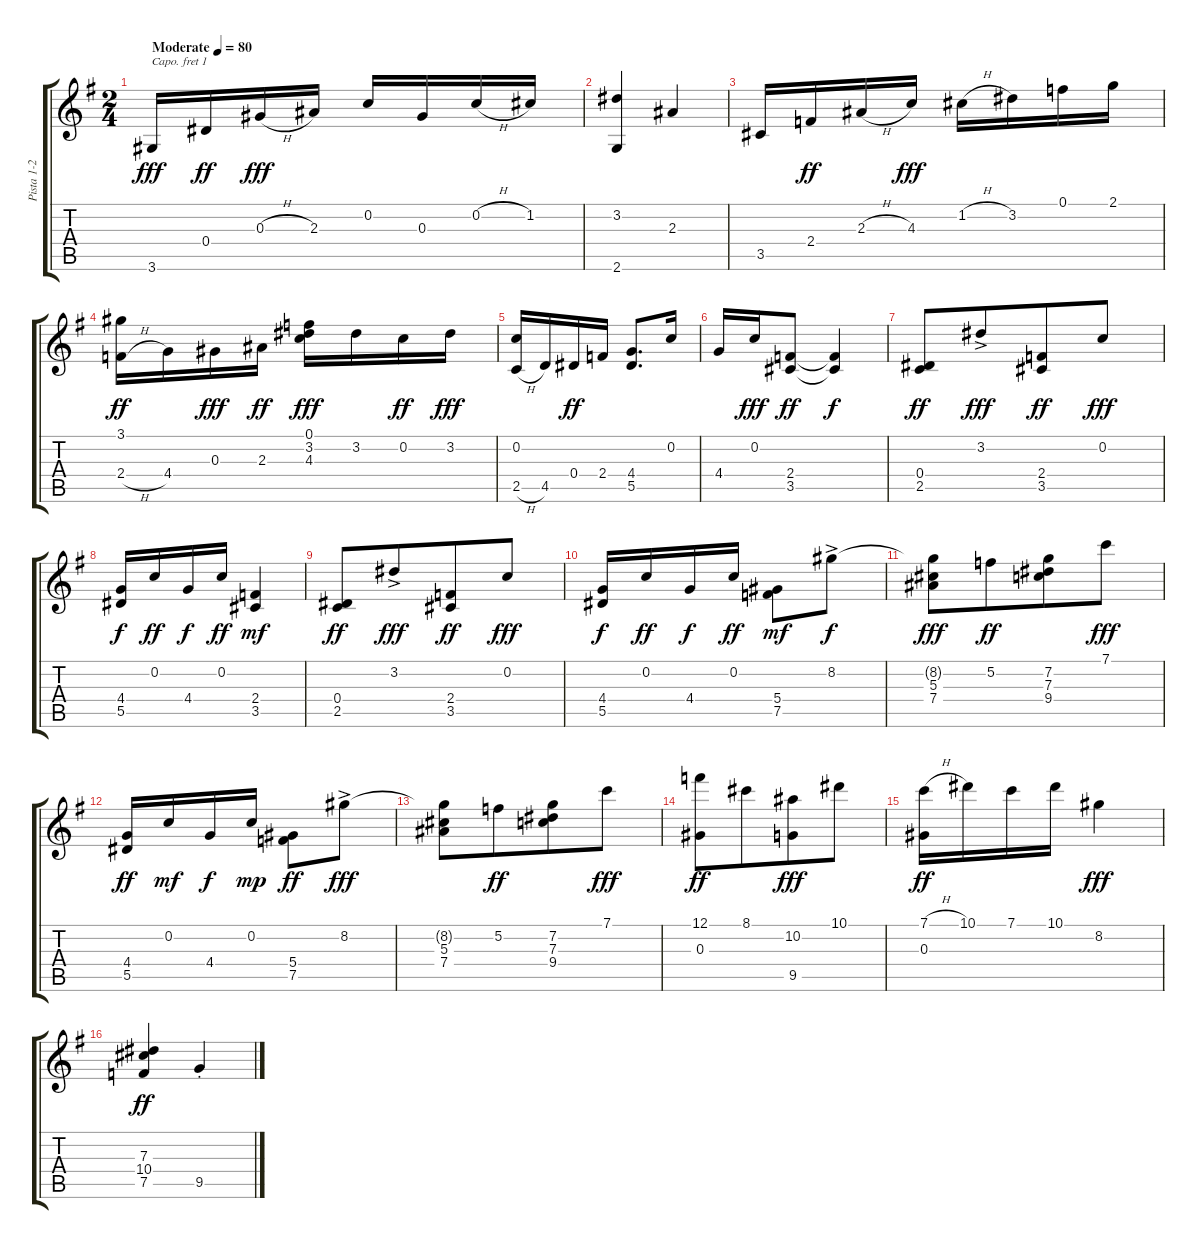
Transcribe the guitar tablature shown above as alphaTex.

\track ("Pista 1-2" "Pista 1-2") {instrument acousticguitarnylon}
\staff {score tabs}
\capo 1
\tuning (E4 B3 G3 D3 A2 E2) {hide}
\ts (2 4)
\tempo (80 "Moderate")
\clef g2
\ks g
3.6.16{dy fff instrument acousticguitarnylon} 0.4.16{dy ff} 0.3{h}.16{dy fff} 2.3.16 0.2.16 0.3.16 0.2{h}.16 1.2.16 |
(3.2 2.6).4 2.3.4 |
3.5.16 2.4.16{dy ff} 2.3{h}.16 4.3.16{dy fff} 1.2{h}.16 3.2.16 0.1.16 2.1.16 |
(3.1 2.4{h}).16{dy ff} 4.4.16 0.3.16{dy fff} 2.3.16{dy ff} (0.1 3.2 4.3).16{dy fff} 3.2.16 0.2.16{dy ff} 3.2.16{dy fff} |
(0.2 2.5{h}).16 4.5.16 0.4.16{dy ff} 2.4.16 (4.4 5.5).8{d} 0.2.16 |
4.4.16 0.2.16{dy fff} (2.4 3.5).8{dy ff} (2.4{t} 3.5{t}).4{dy f} |
(0.4 2.5).8{dy ff} 3.2{ac}.8{dy fff beam merge} (2.4 3.5).8{dy ff} 0.2.8{dy fff} |
(4.4 5.5).16{dy f} 0.2.16{dy ff} 4.4.16{dy f} 0.2.16{dy ff} (2.4 3.5).4{dy mf} |
(0.4 2.5).8{dy ff} 3.2{ac}.8{dy fff beam merge} (2.4 3.5).8{dy ff} 0.2.8{dy fff} |
(4.4 5.5).16{dy f} 0.2.16{dy ff} 4.4.16{dy f} 0.2.16{dy ff} (5.4 7.5).8{dy mf} 8.2{ac}.8{dy f} |
(8.2{t} 5.3 7.4).8{dy fff} 5.2.8{dy ff beam merge} (7.2 7.3 9.4).8 7.1.8{dy fff} |
(4.4 5.5).16{dy ff} 0.2.16{dy mf} 4.4.16{dy f} 0.2.16{dy mp} (5.4 7.5).8{dy ff} 8.2{ac}.8{dy fff} |
(8.2{t} 5.3 7.4).8 5.2.8{dy ff beam merge} (7.2 7.3 9.4).8 7.1.8{dy fff} |
(12.1 0.3).8{dy ff} 8.1.8{beam merge} (10.2 9.5).8{dy fff} 10.1.8 |
(7.1{h} 0.3).16{dy ff} 10.1.16 7.1.16 10.1.16 8.2.4{dy fff} |
(7.3 10.4 7.5).4{dy ff} 9.5{st}.4
